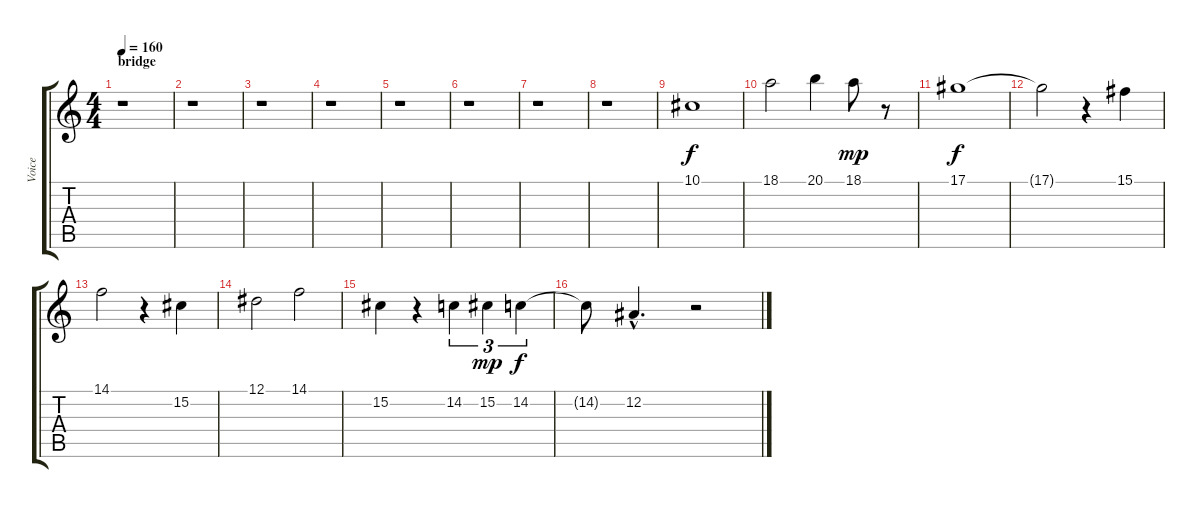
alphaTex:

\track ("Voice" "Voice") {instrument flute}
\staff {score tabs}
\tuning (Eb4 Bb3 Gb3 Db3 Ab2 Db2) {hide}
\ts (4 4)
\section ("" "bridge")
\tempo 160
\clef g2
\ks c
r.1{dy f} |
r.1 |
r.1 |
r.1 |
r.1 |
r.1 |
r.1 |
r.1 |
10.1.1 |
18.1.2 20.1.4 18.1.8{dy mp} r.8 |
17.1.1{dy f} |
17.1{t}.2 r.4 15.1.4 |
14.1.2 r.4 15.2.4 |
12.1.2 14.1.2 |
15.2.4 r.4 14.2.4{tu (3 2)} 15.2.4{tu (3 2) dy mp} 14.2.4{tu (3 2) dy f} |
14.2{t}.8 12.2{hac}.4{d} r.2
